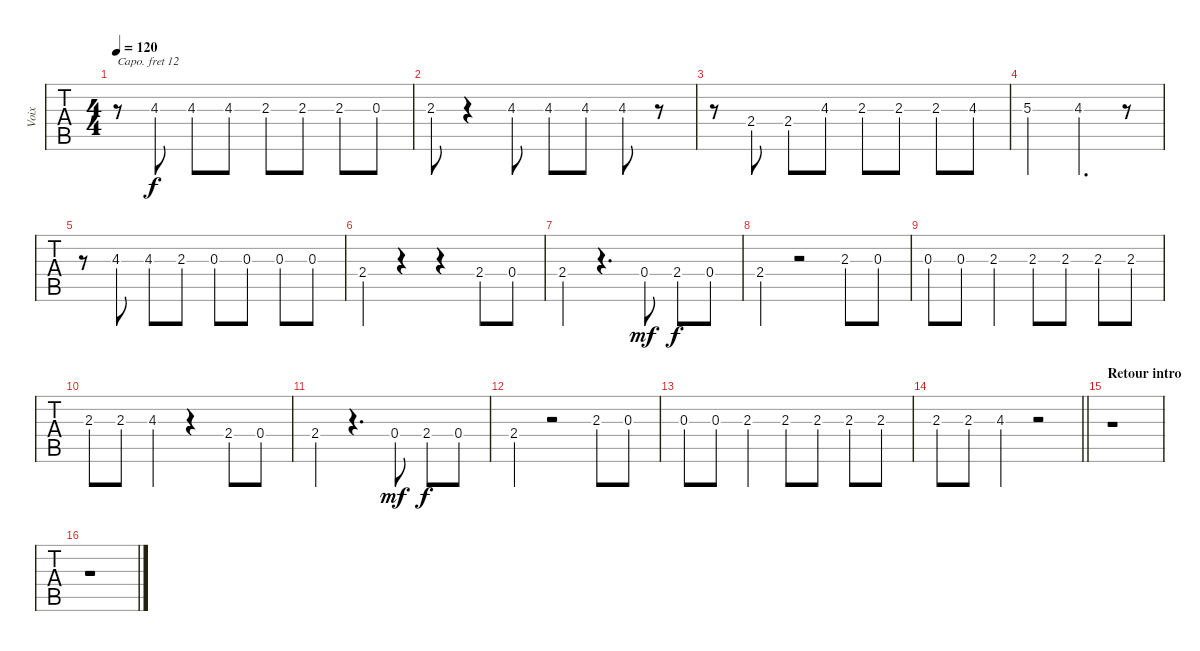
\track ("Voix" "Voix") {instrument flute}
\staff {tabs}
\capo 12
\tuning (E4 B3 G3 D3 A2 E2) {hide}
\ts (4 4)
\tempo 120
\clef g2
\ks c
r.8{dy f} 4.3.8 4.3.8 4.3.8 2.3.8 2.3.8 2.3.8 0.3.8 |
2.3.8 r.4 4.3.8 4.3.8 4.3.8 4.3.8 r.8 |
r.8 2.4.8 2.4.8 4.3.8 2.3.8 2.3.8 2.3.8 4.3.8 |
5.3.2 4.3.4{d} r.8 |
r.8 4.3.8 4.3.8 2.3.8 0.3.8 0.3.8 0.3.8 0.3.8 |
2.4.4 r.4 r.4 2.4.8 0.4.8 |
2.4.4 r.4{d} 0.4.8{dy mf} 2.4.8{dy f} 0.4.8 |
2.4.4 r.2 2.3.8 0.3.8 |
0.3.8 0.3.8 2.3.4 2.3.8 2.3.8 2.3.8 2.3.8 |
2.3.8 2.3.8 4.3.4 r.4 2.4.8 0.4.8 |
2.4.4 r.4{d} 0.4.8{dy mf} 2.4.8{dy f} 0.4.8 |
2.4.4 r.2 2.3.8 0.3.8 |
0.3.8 0.3.8 2.3.4 2.3.8 2.3.8 2.3.8 2.3.8 |
\barLineRight lightlight
2.3.8 2.3.8 4.3.4 r.2 |
\section ("" "Retour intro")
r.1 |
r.1
